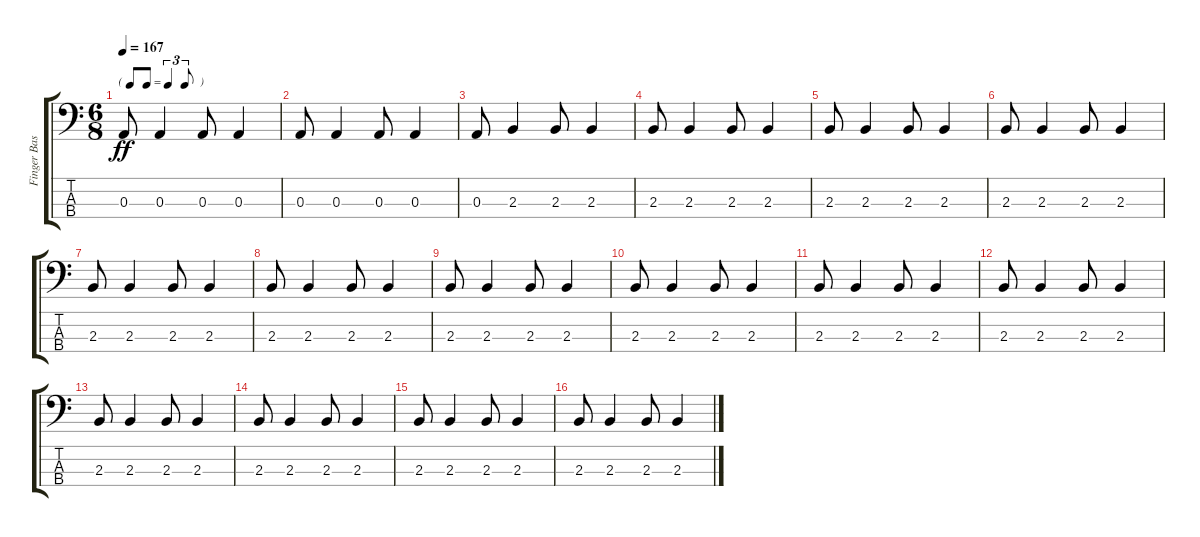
\track ("Finger Bass LC" "Finger Bas") {instrument electricbassfinger}
\staff {score tabs}
\tuning (G2 D2 A1 E1) {hide}
\ts (6 8)
\tf triplet8th
\tempo 167
\clef f4
\ks c
0.3.8{dy ff} 0.3.4 0.3.8 0.3.4 |
0.3.8 0.3.4 0.3.8 0.3.4 |
0.3.8 2.3.4 2.3.8 2.3.4 |
2.3.8 2.3.4 2.3.8 2.3.4 |
2.3.8 2.3.4 2.3.8 2.3.4 |
2.3.8 2.3.4 2.3.8 2.3.4 |
2.3.8 2.3.4 2.3.8 2.3.4 |
2.3.8 2.3.4 2.3.8 2.3.4 |
2.3.8 2.3.4 2.3.8 2.3.4 |
2.3.8 2.3.4 2.3.8 2.3.4 |
2.3.8 2.3.4 2.3.8 2.3.4 |
2.3.8 2.3.4 2.3.8 2.3.4 |
2.3.8 2.3.4 2.3.8 2.3.4 |
2.3.8 2.3.4 2.3.8 2.3.4 |
2.3.8 2.3.4 2.3.8 2.3.4 |
2.3.8 2.3.4 2.3.8 2.3.4
